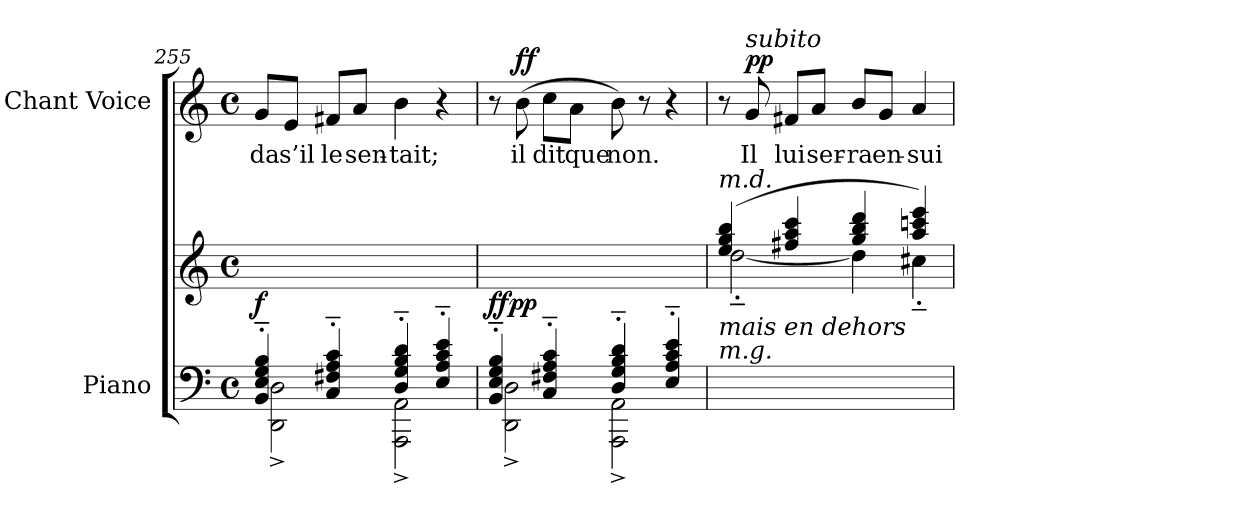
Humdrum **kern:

**kern	**kern	**dynam	**kern	**text	**dynam
*part2	*part2	*part2	*part1	*part1	*part1
*staff3	*staff2	*staff2/3	*staff1	*staff1	*staff1
*I"Piano	*	*	*I"Chant Voice	*	*
*I'Pno	*	*	*	*	*
*clefF4	*clefG2	*	*clefG2	*	*
*k[]	*k[]	*	*k[]	*	*
*M4/4	*M4/4	*	*M4/4	*	*
*met(c)	*met(c)	*	*met(c)	*	*
=255	=255	=255	=255	=255	=255
*^	*	*	*	*	*
!	!	!	!LO:DY:a=2	!	!	!
4BB/'~ 4E/'~ 4G/'~ 4B/'~	2DD\^ 2D\^	1ryy	f	8g/L	-da	.
.	.	.	.	8e/J	s’il	.
4C/'~ 4F#X/'~ 4A/'~ 4c/'~	.	.	.	8f#X/L	le	.
.	.	.	.	8a/J	sen-	.
4D/'~ 4G/'~ 4B/'~ 4d/'~	2AAA\^ 2AA\^	.	.	4b\	-tait;	.
4E/'~ 4A/'~ 4c/'~ 4e/'~	.	.	.	4r	.	.
=256	=256	=256	=256	=256	=256	=256
!	!	!	!LO:DY:a=2	!	!	!
!	!	!	!LO:DY:n=1:a	!	!	!
4BB/'~ 4E/'~ 4G/'~ 4B/'~	2DD\^ 2D\^	1ryy	ff pp	8r	.	.
!	!	!	!	!	!	!LO:DY:a
.	.	.	.	(8b\	il	ff
4C/'~ 4F#X/'~ 4A/'~ 4c/'~	.	.	.	8cc\L	dit	.
.	.	.	.	8a\J	que	.
4D/'~ 4G/'~ 4B/'~ 4d/'~	2AAA\^ 2AA\^	.	.	8b\)	non.	.
.	.	.	.	8r	.	.
4E/'~ 4A/'~ 4c/'~ 4e/'~	.	.	.	4r	.	.
*v	*v	*	*	*	*	*
=257	=257	=257	=257	=257	=257
*	*^	*	*	*	*
!	!LO:TX:i:t=m.d.	!	!	!	!	!
!LO:TX:i:t=m.g.	!	!	!	!	!	!
!LO:TX:i:t=mais en dehors	!	!	!	!	!	!
1ryy	(4ee/ 4gg/ 4bb/	[2dd'~\	.	8r	.	.
!	!	!	!	!LO:TX:i:t=subito	!	!
!	!	!	!	!	!	!LO:DY:a
.	.	.	.	8g/	Il	pp
.	4ff#X/ 4aa/ 4ccc/	.	.	8f#X/L	lui	.
.	.	.	.	8a/J	ser-	.
.	4gg/ 4bb/ 4ddd/	4dd\]	.	8b/L	-ra	.
.	.	.	.	8g/J	en-	.
.	4aa/ 4cccni/ 4eee/)	4cc#X'~\	.	4a/	-sui-	.
*	*v	*v	*	*	*	*
=	=	=	=	=	=
*-	*-	*-	*-	*-	*-
